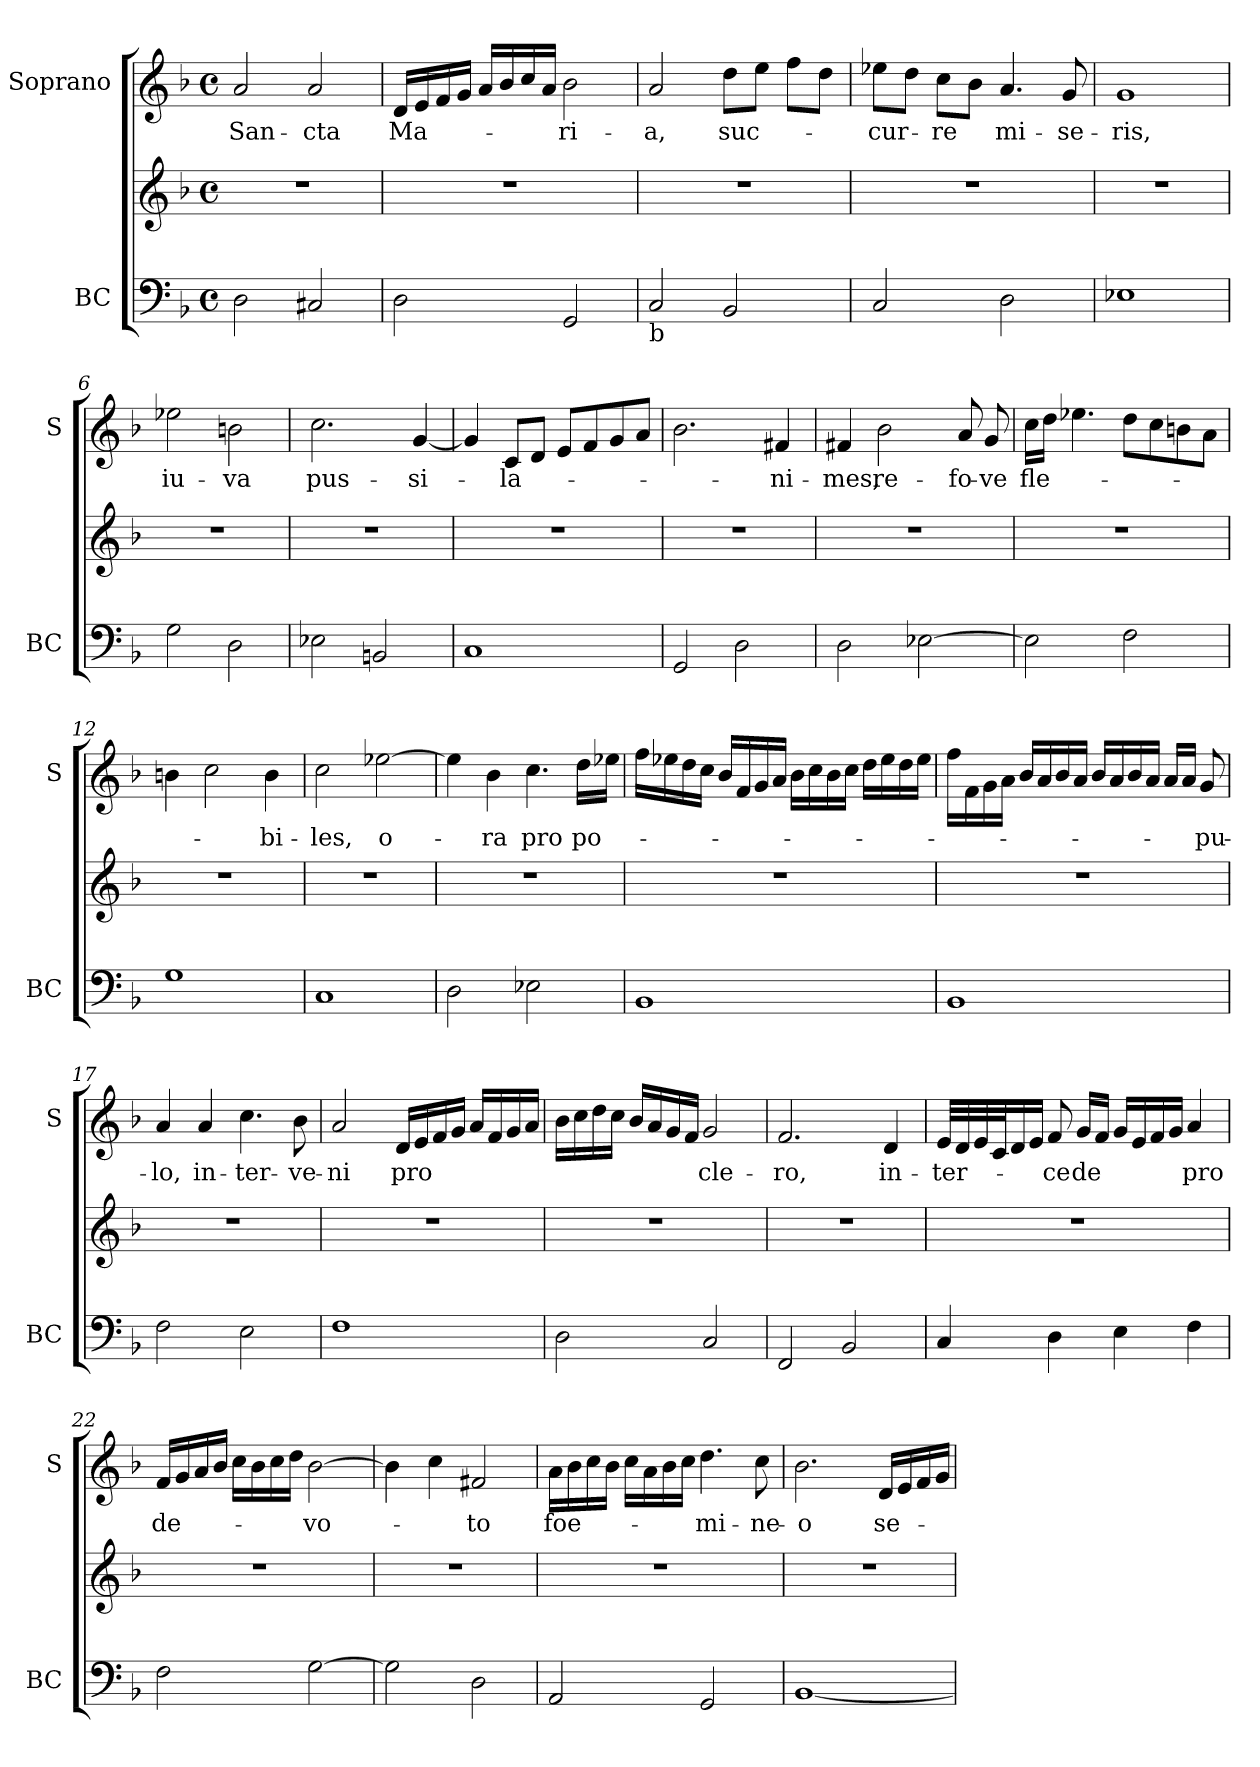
**kern	**kern	**kern	**text
*part2	*part2	*part1	*part1
*staff3	*staff2	*staff1	*staff1
*I"BC	*	*I"Soprano	*
*I'BC	*	*I'S	*
*clefF4	*clefG2	*clefG2	*
*k[b-]	*k[b-]	*k[b-]	*
*F:	*F:	*F:	*
*M4/4	*M4/4	*M4/4	*
*met(c)	*met(c)	*met(c)	*
=1	=1	=1	=1
!	!	!	!LO:LY:b
2D\	1r	2a/	San-
!	!	!	!LO:LY:b
2C#X/	.	2a/	-cta
=2	=2	=2	=2
!	!	!	!LO:LY:b
2D\	1r	16d/LL	Ma-
.	.	16e/	.
.	.	16f/	.
.	.	16g/JJ	.
.	.	16a/LL	.
.	.	16b-/	.
.	.	16cc/	.
.	.	16a/JJ	.
!	!	!	!LO:LY:b
2GG/	.	2b-\	-ri-
=3	=3	=3	=3
!LO:TX:b:t=b	!	!	!
!	!	!	!LO:LY:b
2C/	1r	2a/	-a,
!	!	!	!LO:LY:b
2BB-/	.	8dd\L	suc-
.	.	8ee\J	.
.	.	8ff\L	.
.	.	8dd\J	.
=4	=4	=4	=4
!	!	!	!LO:LY:b
2C/	1r	8ee-X\L	-cur-
.	.	8dd\J	.
!	!	!	!LO:LY:b
.	.	8cc\L	-re
.	.	8b-\J	.
!	!	!	!LO:LY:b
2D\	.	4.a/	mi-
!	!	!	!LO:LY:b
.	.	8g/	-se-
=5	=5	=5	=5
!	!	!	!LO:LY:b
1E-X	1r	1g	-ris,
!!LO:LB:g=z
=6	=6	=6	=6
!	!	!	!LO:LY:b
2G\	1r	2ee-X\	iu-
!	!	!	!LO:LY:b
2D\	.	2bn\	-va
=7	=7	=7	=7
!	!	!	!LO:LY:b
2E-X\	1r	2.cc\	pus-
2BBn/	.	.	.
!	!	!	!LO:LY:b
.	.	[4g/	-si-
=8	=8	=8	=8
1C	1r	4g/]	.
!	!	!	!LO:LY:b
.	.	8c/L	-la-
.	.	8d/J	.
.	.	8e/L	.
.	.	8f/	.
.	.	8g/	.
.	.	8a/J	.
=9	=9	=9	=9
2GG/	1r	2.b-\	.
2D\	.	.	.
!	!	!	!LO:LY:b
.	.	4f#X/	-ni-
=10	=10	=10	=10
!	!	!	!LO:LY:b
2D\	1r	4f#X/	-mes,
!	!	!	!LO:LY:b
.	.	2b-\	re-
[2E-X\	.	.	.
!	!	!	!LO:LY:b
.	.	8a/	-fo-
!	!	!	!LO:LY:b
.	.	8g/	-ve
!!LO:LB:g=z
=11	=11	=11	=11
!	!	!	!LO:LY:b
2E-\]	1r	16cc\LL	fle-
.	.	16dd\JJ	.
.	.	4.ee-X\	.
2F\	.	8dd\L	.
.	.	8cc\	.
.	.	8bn\	.
.	.	8a\J	.
=12	=12	=12	=12
1G	1r	4bn\	.
.	.	2cc\	.
!	!	!	!LO:LY:b
.	.	4b\	-bi-
=13	=13	=13	=13
!	!	!	!LO:LY:b
1C	1r	2cc\	-les,
!	!	!	!LO:LY:b
.	.	[2ee-X\	o-
=14	=14	=14	=14
2D\	1r	4ee-\]	.
!	!	!	!LO:LY:b
.	.	4b-\	-ra
!	!	!	!LO:LY:b
2E-X\	.	4.cc\	pro
!	!	!	!LO:LY:b
.	.	16dd\LL	po-
.	.	16ee-X\JJ	.
=15	=15	=15	=15
1BB-	1r	16ff\LL	.
.	.	16ee-X\	.
.	.	16dd\	.
.	.	16cc\JJ	.
.	.	16b-/LL	.
.	.	16f/	.
.	.	16g/	.
.	.	16a/JJ	.
.	.	16b-\LL	.
.	.	16cc\	.
.	.	16b-\	.
.	.	16cc\JJ	.
.	.	16dd\LL	.
.	.	16ee-\	.
.	.	16dd\	.
.	.	16ee-\JJ	.
!!LO:PB:g=z
=16	=16	=16	=16
1BB-	1r	16ff\LL	.
.	.	16f\	.
.	.	16g\	.
.	.	16a\JJ	.
.	.	16b-/LL	.
.	.	16a/	.
.	.	16b-/	.
.	.	16a/JJ	.
.	.	16b-/LL	.
.	.	16a/	.
.	.	16b-/	.
.	.	16a/JJ	.
.	.	16a/LL	.
.	.	16a/JJ	.
!	!	!	!LO:LY:b
.	.	8g/	-pu-
=17	=17	=17	=17
!	!	!	!LO:LY:b
2F\	1r	4a/	-lo,
!	!	!	!LO:LY:b
.	.	4a/	in-
!	!	!	!LO:LY:b
2E\	.	4.cc\	-ter-
!	!	!	!LO:LY:b
.	.	8b-\	-ve-
=18	=18	=18	=18
!	!	!	!LO:LY:b
1F	1r	2a/	-ni
!	!	!	!LO:LY:b
.	.	16d/LL	pro
.	.	16e/	.
.	.	16f/	.
.	.	16g/JJ	.
.	.	16a/LL	.
.	.	16f/	.
.	.	16g/	.
.	.	16a/JJ	.
!!LO:LB:g=z
=19	=19	=19	=19
2D\	1r	16b-\LL	.
.	.	16cc\	.
.	.	16dd\	.
.	.	16cc\JJ	.
.	.	16b-/LL	.
.	.	16a/	.
.	.	16g/	.
.	.	16f/JJ	.
!	!	!	!LO:LY:b
2C/	.	2g/	cle-
=20	=20	=20	=20
!	!	!	!LO:LY:b
2FF/	1r	2.f/	-ro,
2BB-/	.	.	.
!	!	!	!LO:LY:b
.	.	4d/	in-
=21	=21	=21	=21
!	!	!	!LO:LY:b
4C/	1r	32e/LLL	-ter-
.	.	32d/	.
.	.	32e/	.
.	.	32c/J	.
.	.	16d/	.
.	.	16e/JJ	.
!	!	!	!LO:LY:b
4D\	.	8f/	-ce
!	!	!	!LO:LY:b
.	.	16g/LL	de
.	.	16f/JJ	.
4E\	.	16g/LL	.
.	.	16e/	.
.	.	16f/	.
.	.	16g/JJ	.
!	!	!	!LO:LY:b
4F\	.	4a/	pro
!!LO:LB:g=z
=22	=22	=22	=22
!	!	!	!LO:LY:b
2F\	1r	16f/LL	de-
.	.	16g/	.
.	.	16a/	.
.	.	16b-/JJ	.
.	.	16cc\LL	.
.	.	16b-\	.
.	.	16cc\	.
.	.	16dd\JJ	.
!	!	!	!LO:LY:b
[2G\	.	[2b-\	-vo-
=23	=23	=23	=23
2G\]	1r	4b-\]	.
.	.	4cc\	.
!	!	!	!LO:LY:b
2D\	.	2f#X/	-to
=24	=24	=24	=24
!	!	!	!LO:LY:b
2AA/	1r	16a\LL	foe-
.	.	16b-\	.
.	.	16cc\	.
.	.	16b-\JJ	.
.	.	16cc\LL	.
.	.	16a\	.
.	.	16b-\	.
.	.	16cc\JJ	.
!	!	!	!LO:LY:b
2GG/	.	4.dd\	-mi-
!	!	!	!LO:LY:b
.	.	8cc\	-ne-
!!LO:LB:g=z
=25	=25	=25	=25
!	!	!	!LO:LY:b
[1BB-	1r	2.b-\	-o
!	!	!	!LO:LY:b
.	.	16d/LL	se-
.	.	16e/	.
.	.	16f/	.
.	.	16g/JJ	.
=	=	=	=
*-	*-	*-	*-
